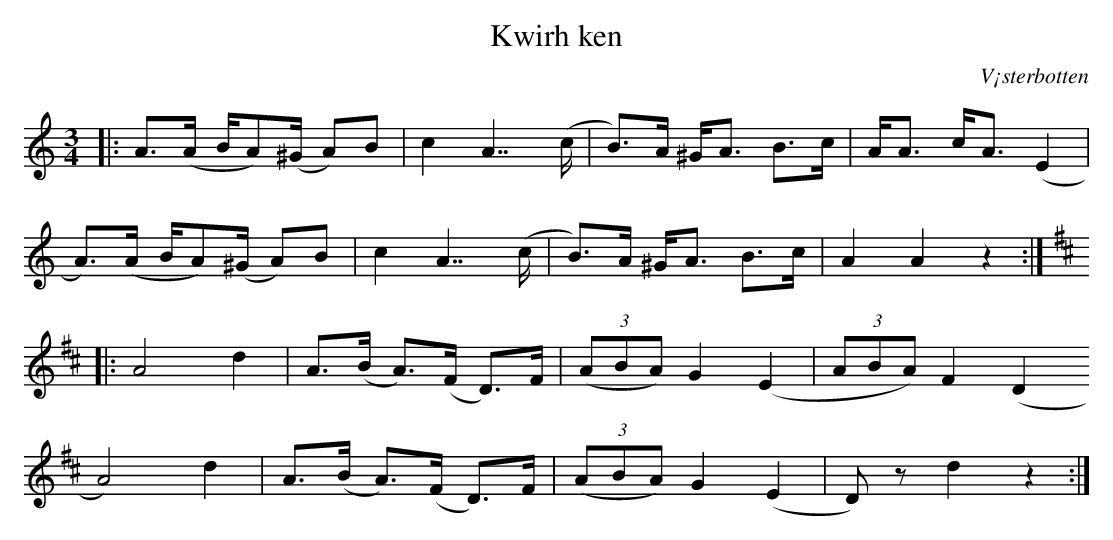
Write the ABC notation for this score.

X:1
T:Kwirh ken
O:V¡sterbotten
M:3/4
L:1/8
K:Am
|: A>(A B/A)(^G/ A)B | c2 A7/(c/ | B)>A ^G<A B>c | A<A c<A (E2 |
A)>(A B/A)(^G/ A)B | c2 A7/(c/ | B)>A ^G<A B>c | A2 A2 z2 :|
K:D
|:A4 d2 | A>(B A)>(F D)>F | (3 (ABA) G2 (E2 | (3 ABA) F2 (D2
A4) d2 | A>(B A)>(F D)>F | (3 (ABA) G2 (E2 | D)z d2 z2 :|
